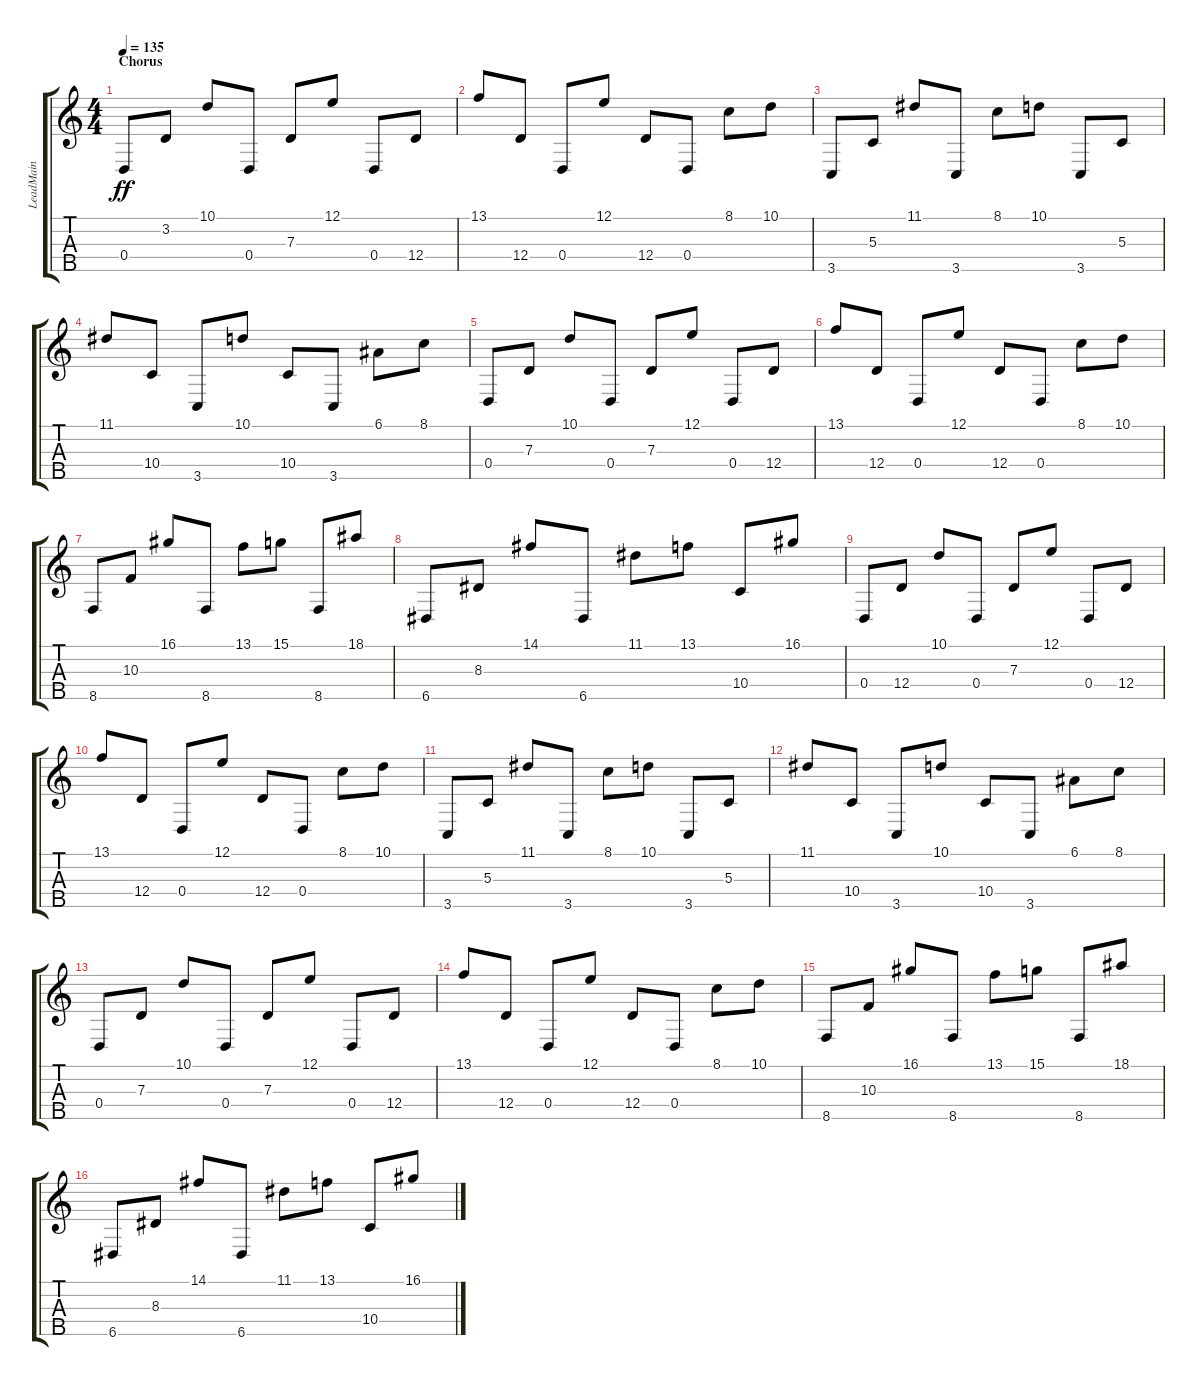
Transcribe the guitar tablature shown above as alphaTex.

\track ("LeadMain" "LeadMain") {instrument lead2sawtooth}
\staff {score tabs}
\tuning (E4 B3 G3 D3 A2) {hide}
\ts (4 4)
\section ("" "Chorus")
\tempo 135
\clef g2
\ks c
0.4.8{dy ff} 3.2.8 10.1.8 0.4.8 7.3.8 12.1.8 0.4.8 12.4.8 |
13.1.8 12.4.8 0.4.8 12.1.8 12.4.8 0.4.8 8.1.8 10.1.8 |
3.5.8 5.3.8 11.1.8 3.5.8 8.1.8 10.1.8 3.5.8 5.3.8 |
11.1.8 10.4.8 3.5.8 10.1.8 10.4.8 3.5.8 6.1.8 8.1.8 |
0.4.8 7.3.8 10.1.8 0.4.8 7.3.8 12.1.8 0.4.8 12.4.8 |
13.1.8 12.4.8 0.4.8 12.1.8 12.4.8 0.4.8 8.1.8 10.1.8 |
8.5.8 10.3.8 16.1.8 8.5.8 13.1.8 15.1.8 8.5.8 18.1.8 |
6.5.8 8.3.8 14.1.8 6.5.8 11.1.8 13.1.8 10.4.8 16.1.8 |
0.4.8 12.4.8 10.1.8 0.4.8 7.3.8 12.1.8 0.4.8 12.4.8 |
13.1.8 12.4.8 0.4.8 12.1.8 12.4.8 0.4.8 8.1.8 10.1.8 |
3.5.8 5.3.8 11.1.8 3.5.8 8.1.8 10.1.8 3.5.8 5.3.8 |
11.1.8 10.4.8 3.5.8 10.1.8 10.4.8 3.5.8 6.1.8 8.1.8 |
0.4.8 7.3.8 10.1.8 0.4.8 7.3.8 12.1.8 0.4.8 12.4.8 |
13.1.8 12.4.8 0.4.8 12.1.8 12.4.8 0.4.8 8.1.8 10.1.8 |
8.5.8 10.3.8 16.1.8 8.5.8 13.1.8 15.1.8 8.5.8 18.1.8 |
6.5.8 8.3.8 14.1.8 6.5.8 11.1.8 13.1.8 10.4.8 16.1.8
